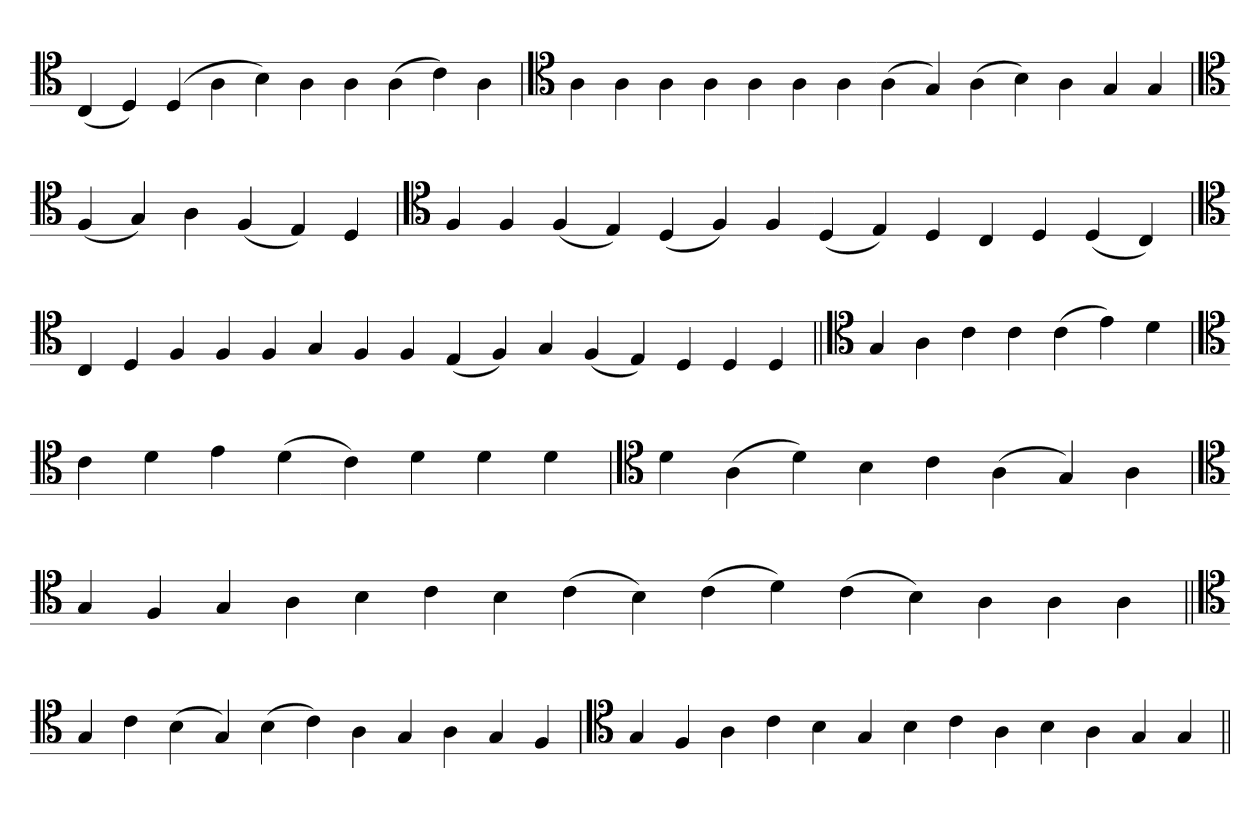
**kern
*part1
*staff1
*clefC4
=
(4C
4D)
(4D
4A
4B)
4A
4A
(4A
4c)
4A
=`
*clefC4
4A
4A
4A
4A
4A
4A
4A
(4A
4G)
(4A
4B)
4A
4G
4G
='
*clefC4
(4F
4G)
4A
(4F
4E)
4D
=`
*clefC4
4F
4F
(4F
4E)
(4D
4F)
4F
(4D
4E)
4D
4C
4D
(4D
4C)
='
*clefC4
4C
4D
4F
4F
4F
4G
4F
4F
(4E
4F)
4G
(4F
4E)
4D
4D
4D
=||
*clefC4
4G
4A
4c
4c
(4c
4e)
4d
=`
*clefC4
4c
4d
4e
(4d
4c)
4d
4d
4d
=`
*clefC4
4d
(4A
4d)
4B
4c
(4A
4G)
4A
='
*clefC4
4G
4F
4G
4A
4B
4c
4B
(4c
4B)
(4c
4d)
(4c
4B)
4A
4A
4A
=||
*clefC4
4G
4c
(4B
4G)
(4B
4c)
4A
4G
4A
4G
4F
='
*clefC4
4G
4F
4A
4c
4B
4G
4B
4c
4A
4B
4A
4G
4G
=||
*-
